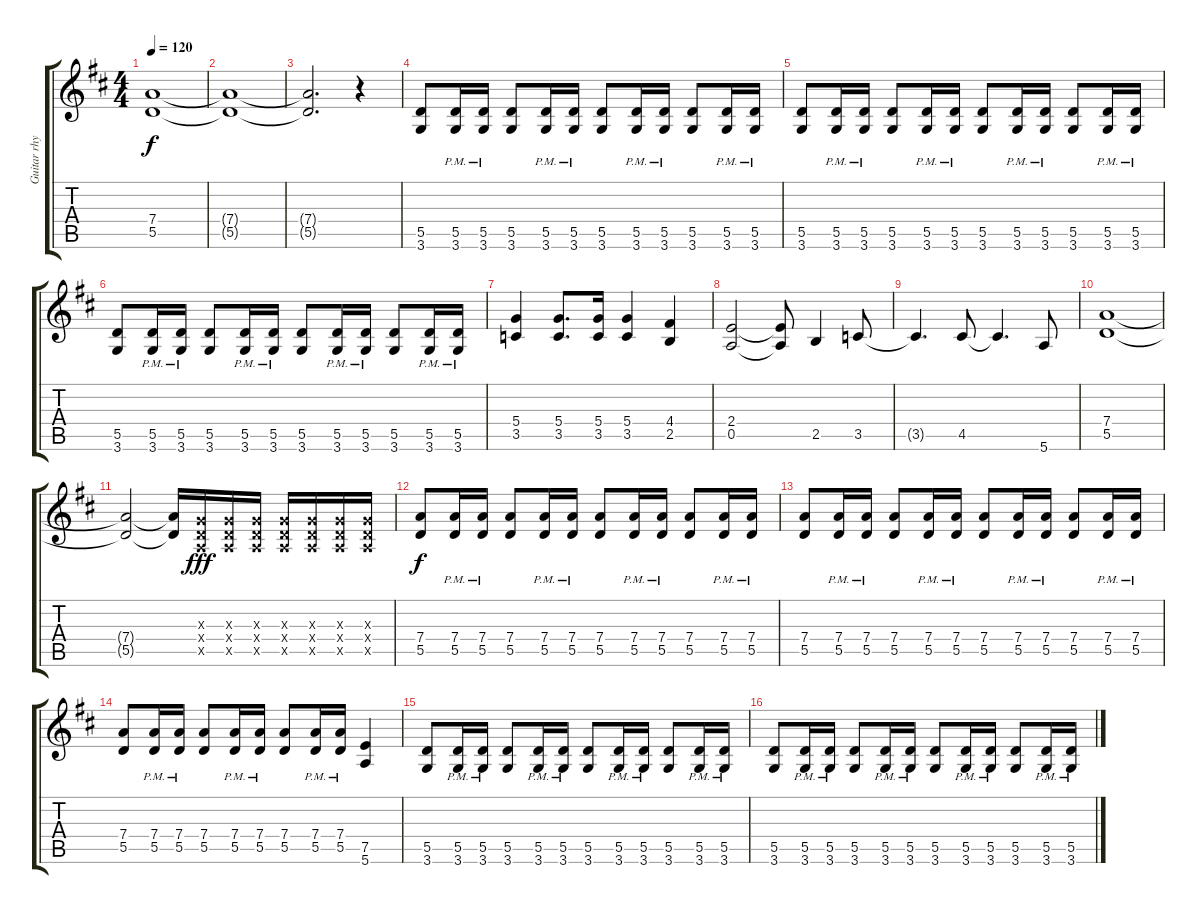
\track ("Guitar rhythm 1" "Guitar rhy") {instrument overdrivenguitar}
\staff {score tabs}
\tuning (E4 B3 G3 D3 A2 E2) {hide}
\ts (4 4)
\tempo 120
\clef g2
\ks d
(7.4{t} 5.5{t}).1{dy f} |
(7.4{t} 5.5{t}).1 |
(7.4{t} 5.5{t}).2{d} r.4 |
(5.5 3.6).8 (5.5{pm} 3.6{pm}).16 (5.5{pm} 3.6{pm}).16 (5.5 3.6).8 (5.5{pm} 3.6{pm}).16 (5.5{pm} 3.6{pm}).16 (5.5 3.6).8 (5.5{pm} 3.6{pm}).16 (5.5{pm} 3.6{pm}).16 (5.5 3.6).8 (5.5{pm} 3.6{pm}).16 (5.5{pm} 3.6{pm}).16 |
(5.5 3.6).8 (5.5{pm} 3.6{pm}).16 (5.5{pm} 3.6{pm}).16 (5.5 3.6).8 (5.5{pm} 3.6{pm}).16 (5.5{pm} 3.6{pm}).16 (5.5 3.6).8 (5.5{pm} 3.6{pm}).16 (5.5{pm} 3.6{pm}).16 (5.5 3.6).8 (5.5{pm} 3.6{pm}).16 (5.5{pm} 3.6{pm}).16 |
(5.5 3.6).8 (5.5{pm} 3.6{pm}).16 (5.5{pm} 3.6{pm}).16 (5.5 3.6).8 (5.5{pm} 3.6{pm}).16 (5.5{pm} 3.6{pm}).16 (5.5 3.6).8 (5.5{pm} 3.6{pm}).16 (5.5{pm} 3.6{pm}).16 (5.5 3.6).8 (5.5{pm} 3.6{pm}).16 (5.5{pm} 3.6{pm}).16 |
(5.4 3.5).4 (5.4 3.5).8{d} (5.4 3.5).16 (5.4 3.5).4 (4.4 2.5).4 |
(2.4 0.5).2 (2.4{t} 0.5{t}).8 2.5.4 3.5.8 |
3.5{t}.4{d} 4.5.8 4.5{t}.4{d} 5.6.8 |
(7.4 5.5).1 |
(7.4{t} 5.5{t}).2 (7.4{t} 5.5{t}).16 (0.3{x} 0.4{x} 0.5{x}).16{dy fff} (0.3{x} 0.4{x} 0.5{x}).16 (0.3{x} 0.4{x} 0.5{x}).16 (0.3{x} 0.4{x} 0.5{x}).16 (0.3{x} 0.4{x} 0.5{x}).16 (0.3{x} 0.4{x} 0.5{x}).16 (0.3{x} 0.4{x} 0.5{x}).16 |
(7.4 5.5).8{dy f} (7.4{pm} 5.5{pm}).16 (7.4{pm} 5.5{pm}).16 (7.4 5.5).8 (7.4{pm} 5.5{pm}).16 (7.4{pm} 5.5{pm}).16 (7.4 5.5).8 (7.4{pm} 5.5{pm}).16 (7.4{pm} 5.5{pm}).16 (7.4 5.5).8 (7.4{pm} 5.5{pm}).16 (7.4{pm} 5.5{pm}).16 |
(7.4 5.5).8 (7.4{pm} 5.5{pm}).16 (7.4{pm} 5.5{pm}).16 (7.4 5.5).8 (7.4{pm} 5.5{pm}).16 (7.4{pm} 5.5{pm}).16 (7.4 5.5).8 (7.4{pm} 5.5{pm}).16 (7.4{pm} 5.5{pm}).16 (7.4 5.5).8 (7.4{pm} 5.5{pm}).16 (7.4{pm} 5.5{pm}).16 |
(7.4 5.5).8 (7.4{pm} 5.5{pm}).16 (7.4{pm} 5.5{pm}).16 (7.4 5.5).8 (7.4{pm} 5.5{pm}).16 (7.4{pm} 5.5{pm}).16 (7.4 5.5).8 (7.4{pm} 5.5{pm}).16 (7.4{pm} 5.5{pm}).16 (7.5 5.6).4 |
(5.5 3.6).8 (5.5{pm} 3.6{pm}).16 (5.5{pm} 3.6{pm}).16 (5.5 3.6).8 (5.5{pm} 3.6{pm}).16 (5.5{pm} 3.6{pm}).16 (5.5 3.6).8 (5.5{pm} 3.6{pm}).16 (5.5{pm} 3.6{pm}).16 (5.5 3.6).8 (5.5{pm} 3.6{pm}).16 (5.5{pm} 3.6{pm}).16 |
(5.5 3.6).8 (5.5{pm} 3.6{pm}).16 (5.5{pm} 3.6{pm}).16 (5.5 3.6).8 (5.5{pm} 3.6{pm}).16 (5.5{pm} 3.6{pm}).16 (5.5 3.6).8 (5.5{pm} 3.6{pm}).16 (5.5{pm} 3.6{pm}).16 (5.5 3.6).8 (5.5{pm} 3.6{pm}).16 (5.5{pm} 3.6{pm}).16
